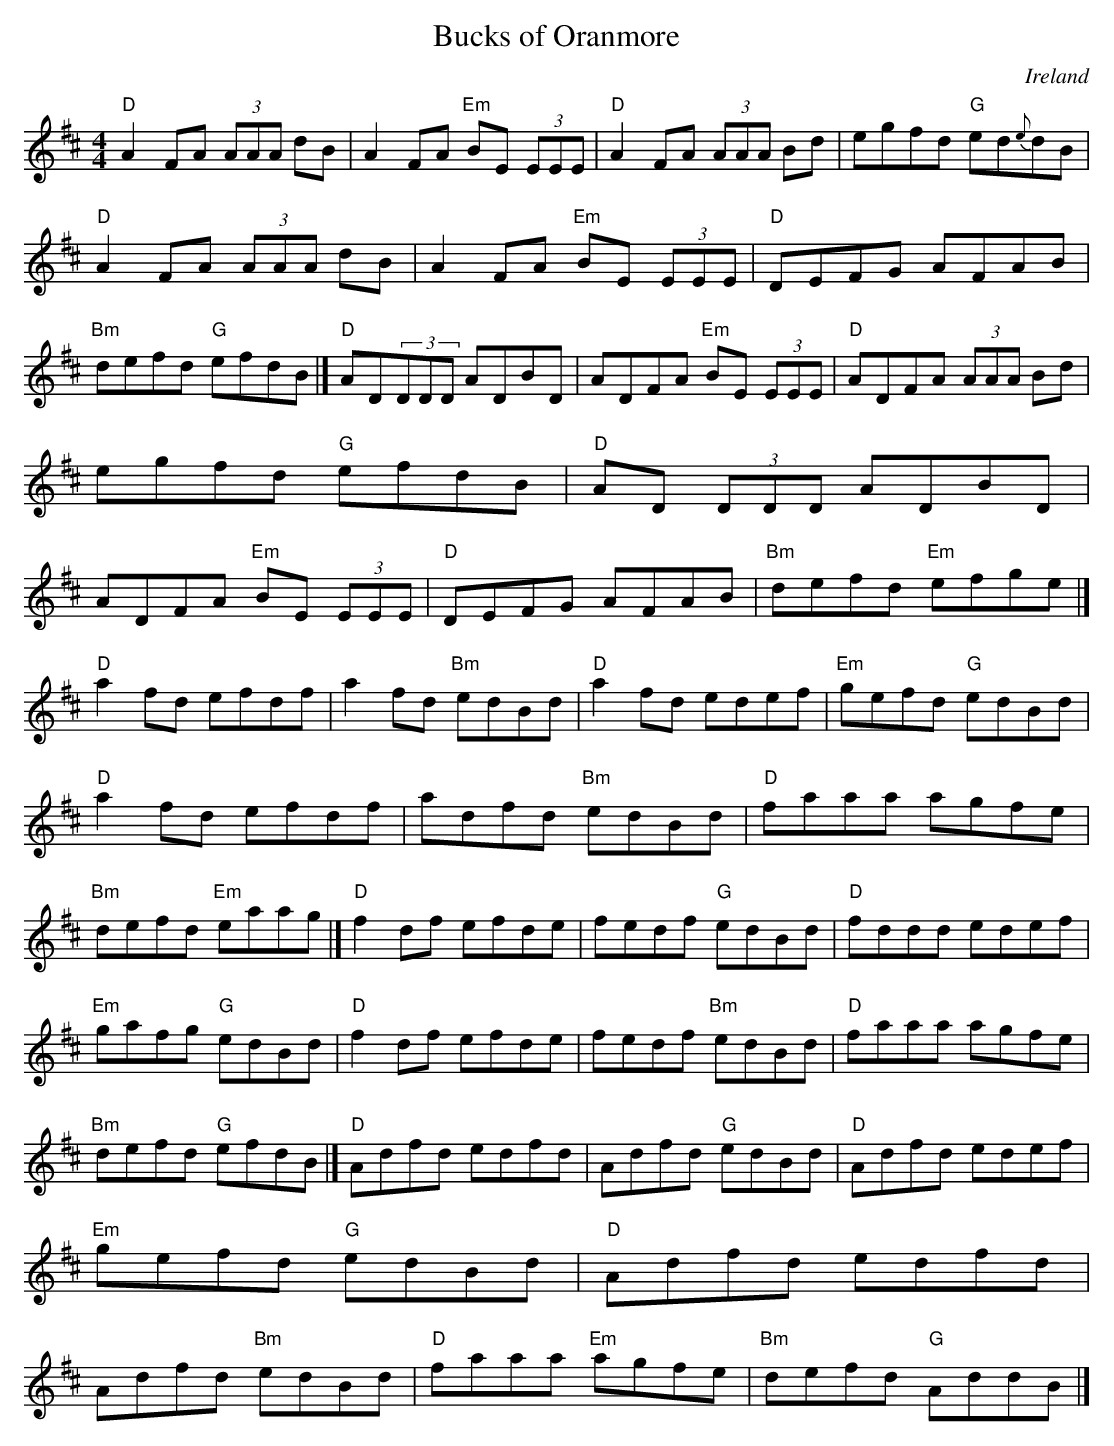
X:1
T:Bucks of Oranmore
M:4/4
L:1/8
O:Ireland
K:D
"D"A2FA (3AAA dB|A2FA "Em"BE (3EEE|"D"A2FA (3AAA Bd|egfd "G"ed{e}dB|
"D"A2FA (3AAA dB|A2FA "Em"BE (3EEE|"D"DEFG AFAB|"Bm"defd
"G"efdB|]"D"AD(3DDD ADBD|ADFA "Em"BE (3EEE|
"D"ADFA (3AAA Bd|egfd "G"efdB|"D"AD (3DDD ADBD|ADFA "Em"BE (3EEE|
"D"DEFG AFAB|"Bm"defd "Em"efge|]!
"D"a2fd efdf|a2fd "Bm"edBd|"D"a2 fd edef|"Em"gefd "G"edBd|"D"a2fd
efdf|adfd "Bm"edBd|"D"faaa agfe|"Bm"defd "Em"eaag|]"D"f2df efde|fedf
"G"edBd|"D"fddd edef|"Em"gafg "G"edBd|"D"f2df efde|fedf
"Bm"edBd|"D"faaa agfe|"Bm"defd "G"efdB|]
"D"Adfd edfd|Adfd "G"edBd|"D"Adfd edef|"Em"gefd "G"edBd|"D"Adfd
edfd|Adfd "Bm"edBd|"D"faaa "Em"agfe|"Bm"defd "G"AddB|]
